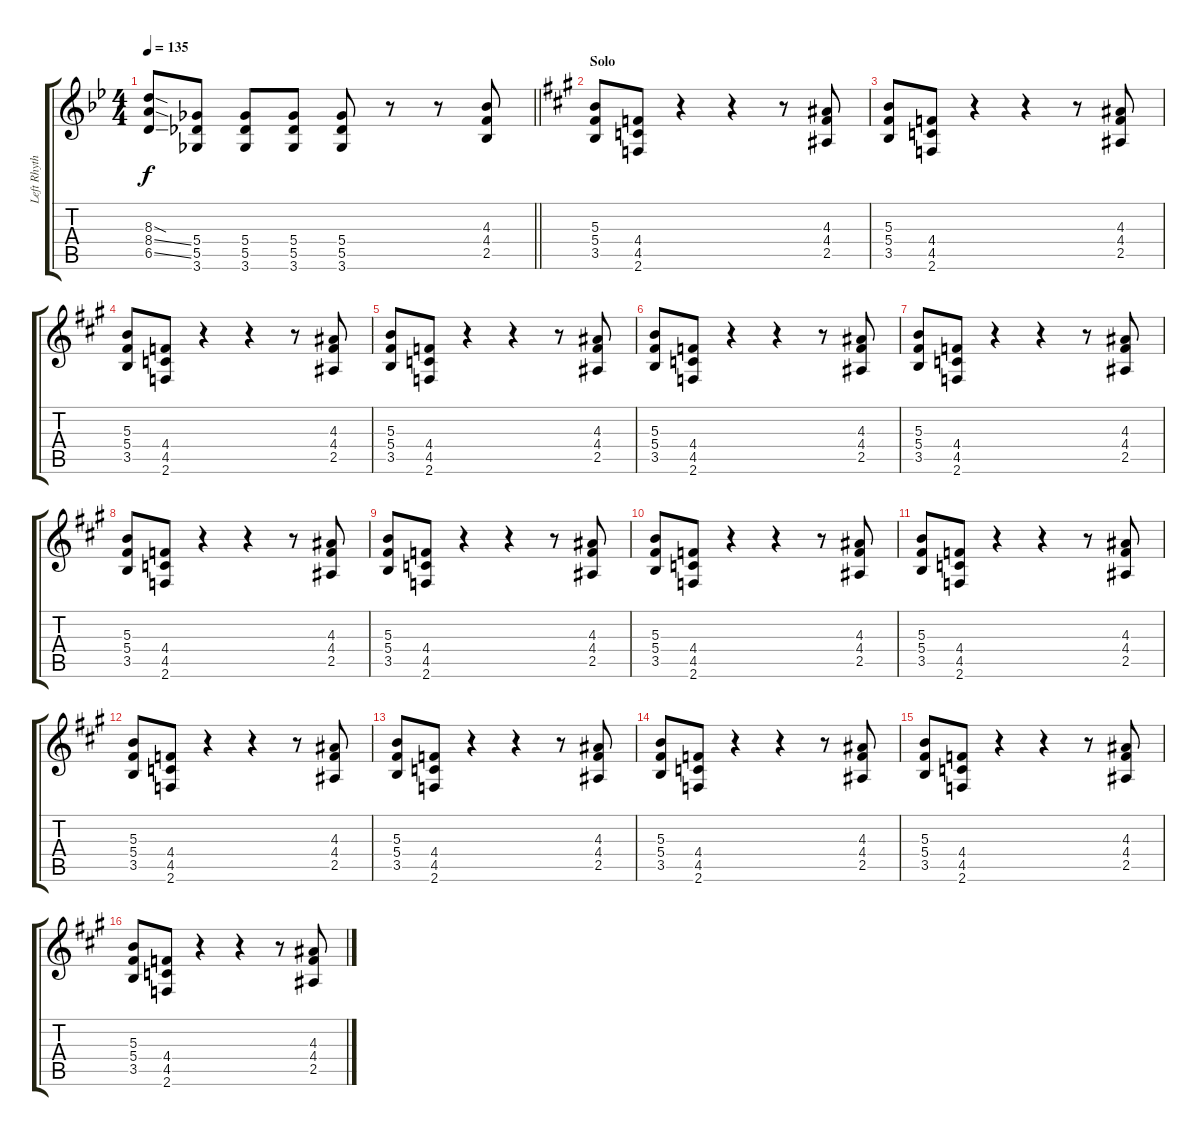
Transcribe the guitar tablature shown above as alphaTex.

\track ("Left Rhythm" "Left Rhyth") {instrument distortionguitar}
\staff {score tabs}
\tuning (Eb4 Bb3 Gb3 Db3 Ab2 Eb2) {hide}
\ts (4 4)
\tempo 135
\clef g2
\barLineRight lightlight
\ks gminor
(8.3{sod t} 8.4{ss t} 6.5{ss t}).8{dy f} (5.4 5.5 3.6).8 (5.4 5.5 3.6).8 (5.4 5.5 3.6).8 (5.4 5.5 3.6).8 r.8 r.8 (4.3 4.4 2.5).8 |
\section ("" "Solo")
\ks f#minor
(5.3 5.4 3.5).8 (4.4 4.5 2.6).8 r.4 r.4 r.8 (4.3 4.4 2.5).8 |
(5.3 5.4 3.5).8 (4.4 4.5 2.6).8 r.4 r.4 r.8 (4.3 4.4 2.5).8 |
(5.3 5.4 3.5).8 (4.4 4.5 2.6).8 r.4 r.4 r.8 (4.3 4.4 2.5).8 |
(5.3 5.4 3.5).8 (4.4 4.5 2.6).8 r.4 r.4 r.8 (4.3 4.4 2.5).8 |
(5.3 5.4 3.5).8 (4.4 4.5 2.6).8 r.4 r.4 r.8 (4.3 4.4 2.5).8 |
(5.3 5.4 3.5).8 (4.4 4.5 2.6).8 r.4 r.4 r.8 (4.3 4.4 2.5).8 |
(5.3 5.4 3.5).8 (4.4 4.5 2.6).8 r.4 r.4 r.8 (4.3 4.4 2.5).8 |
(5.3 5.4 3.5).8 (4.4 4.5 2.6).8 r.4 r.4 r.8 (4.3 4.4 2.5).8 |
(5.3 5.4 3.5).8 (4.4 4.5 2.6).8 r.4 r.4 r.8 (4.3 4.4 2.5).8 |
(5.3 5.4 3.5).8 (4.4 4.5 2.6).8 r.4 r.4 r.8 (4.3 4.4 2.5).8 |
(5.3 5.4 3.5).8 (4.4 4.5 2.6).8 r.4 r.4 r.8 (4.3 4.4 2.5).8 |
(5.3 5.4 3.5).8 (4.4 4.5 2.6).8 r.4 r.4 r.8 (4.3 4.4 2.5).8 |
(5.3 5.4 3.5).8 (4.4 4.5 2.6).8 r.4 r.4 r.8 (4.3 4.4 2.5).8 |
(5.3 5.4 3.5).8 (4.4 4.5 2.6).8 r.4 r.4 r.8 (4.3 4.4 2.5).8 |
(5.3 5.4 3.5).8 (4.4 4.5 2.6).8 r.4 r.4 r.8 (4.3 4.4 2.5).8
